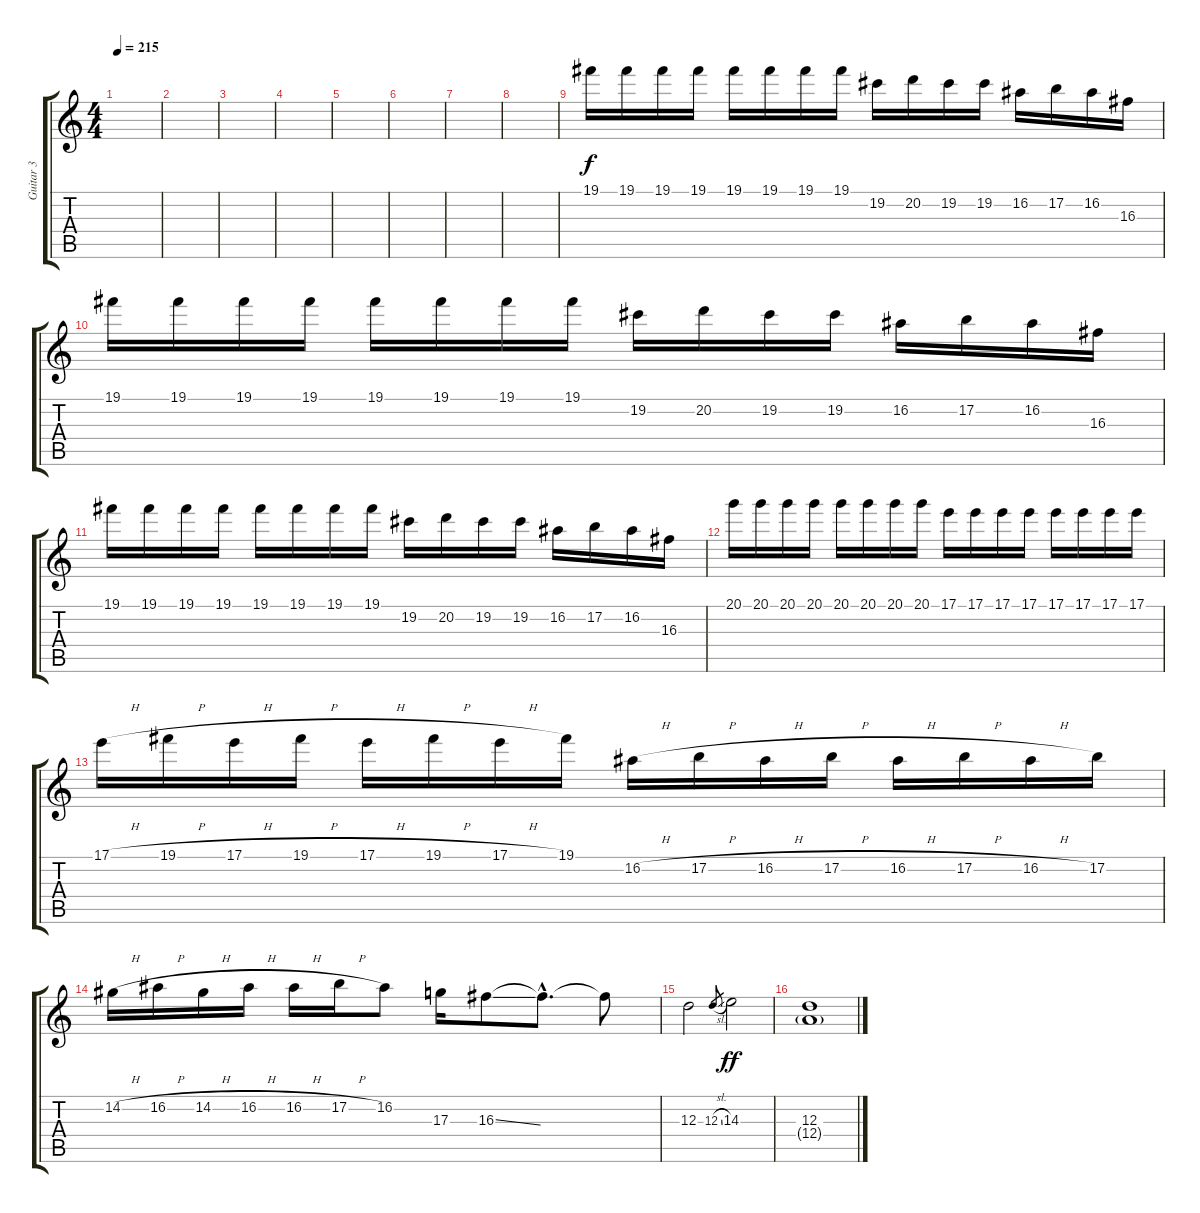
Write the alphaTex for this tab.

\track ("Guitar 3" "Guitar 3") {instrument distortionguitar}
\staff {score tabs}
\tuning (B3 Gb3 D3 A2 E2 B1) {hide}
\ts (4 4)
\tempo 215
\clef g2
\ks c
|
|
|
|
|
|
|
|
19.1.16 19.1.16 19.1.16 19.1.16 19.1.16 19.1.16 19.1.16 19.1.16 19.2.16 20.2.16 19.2.16 19.2.16 16.2.16 17.2.16 16.2.16 16.3.16 |
19.1.16 19.1.16 19.1.16 19.1.16 19.1.16 19.1.16 19.1.16 19.1.16 19.2.16 20.2.16 19.2.16 19.2.16 16.2.16 17.2.16 16.2.16 16.3.16 |
19.1.16 19.1.16 19.1.16 19.1.16 19.1.16 19.1.16 19.1.16 19.1.16 19.2.16 20.2.16 19.2.16 19.2.16 16.2.16 17.2.16 16.2.16 16.3.16 |
20.1.16 20.1.16 20.1.16 20.1.16 20.1.16 20.1.16 20.1.16 20.1.16 17.1.16 17.1.16 17.1.16 17.1.16 17.1.16 17.1.16 17.1.16 17.1.16 |
17.1{h}.16 19.1{h}.16 17.1{h}.16 19.1{h}.16 17.1{h}.16 19.1{h}.16 17.1{h}.16 19.1.16 16.2{h}.16 17.2{h}.16 16.2{h}.16 17.2{h}.16 16.2{h}.16 17.2{h}.16 16.2{h}.16 17.2.16 |
14.2{h}.16 16.2{h}.16 14.2{h}.16 16.2{h}.16 16.2{h}.16 17.2{h}.16 16.2.8 17.3.16 16.3{ss}.8 16.3{hac t}.8{d} 16.3{t}.8 |
12.3.2 12.3{sl}.8{gr dy f} 14.3.2{dy ff} |
(12.3{ss} 12.4{g}).1
